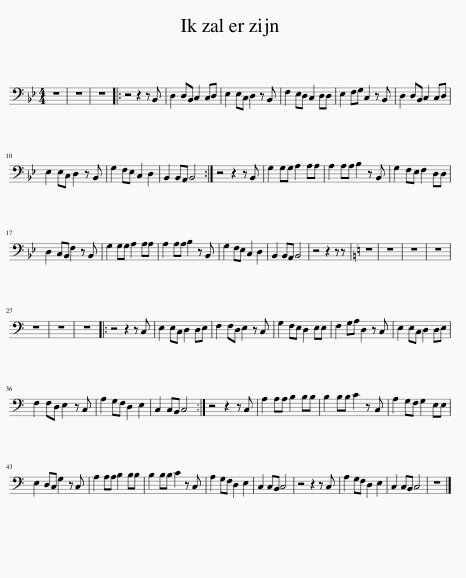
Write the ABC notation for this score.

X:1
L:1/8
M:4/4
I:linebreak $
K:Bb
V:1 bass
V:1
 z8 | z8 | z8 |: z4 z2 z B,, | D,2 D,B,, C,2 C,D, | %5
 E,2 E,C, D,2 z B,, | F,2 E,D, C,2 D,D, | E,2 F,G, C,2 z B,, | D,2 D,B,, C,2 C,D, |$ E,2 E,C, D,2 z B,, | %10
 G,2 F,E, C,2 D,2 | B,,2 B,,A,, B,,4 :| z4 z2 z B,, | G,2 G,G, A,2 A,A, | A,2 A,A, B,2 z B,, | %15
 G,2 F,E, F,2 D,D, |$ D,2 C,B,, F,2 z B,, | G,2 G,G, A,2 A,A, | A,2 A,A, B,2 z B,, | G,2 F,E, C,2 D,2 | %20
 B,,2 B,,A,, B,,4 | z4 z2 z z |[K:C] z8 | z8 | z8 | %25
 z8 |$ z8 | z8 | z8 |: z4 z2 z C, | %30
 E,2 E,C, D,2 D,E, | F,2 F,D, E,2 z C, | G,2 F,E, D,2 E,E, | F,2 G,A, D,2 z C, | E,2 E,C, D,2 D,E, |$ %35
 F,2 F,D, E,2 z C, | A,2 G,F, D,2 E,2 | C,2 C,B,, C,4 :| z4 z2 z C, | A,2 A,A, B,2 B,B, | %40
 B,2 B,B, C2 z C, | A,2 G,F, G,2 E,E, |$ E,2 D,C, G,2 z C, | A,2 A,A, B,2 B,B, | B,2 B,B, C2 z C, | %45
 A,2 G,F, D,2 E,2 | C,2 C,B,, C,4 | z4 z2 z C, | A,2 G,F, D,2 E,2 | C,2 C,B,, C,4 | %50
 z8 |] %51
